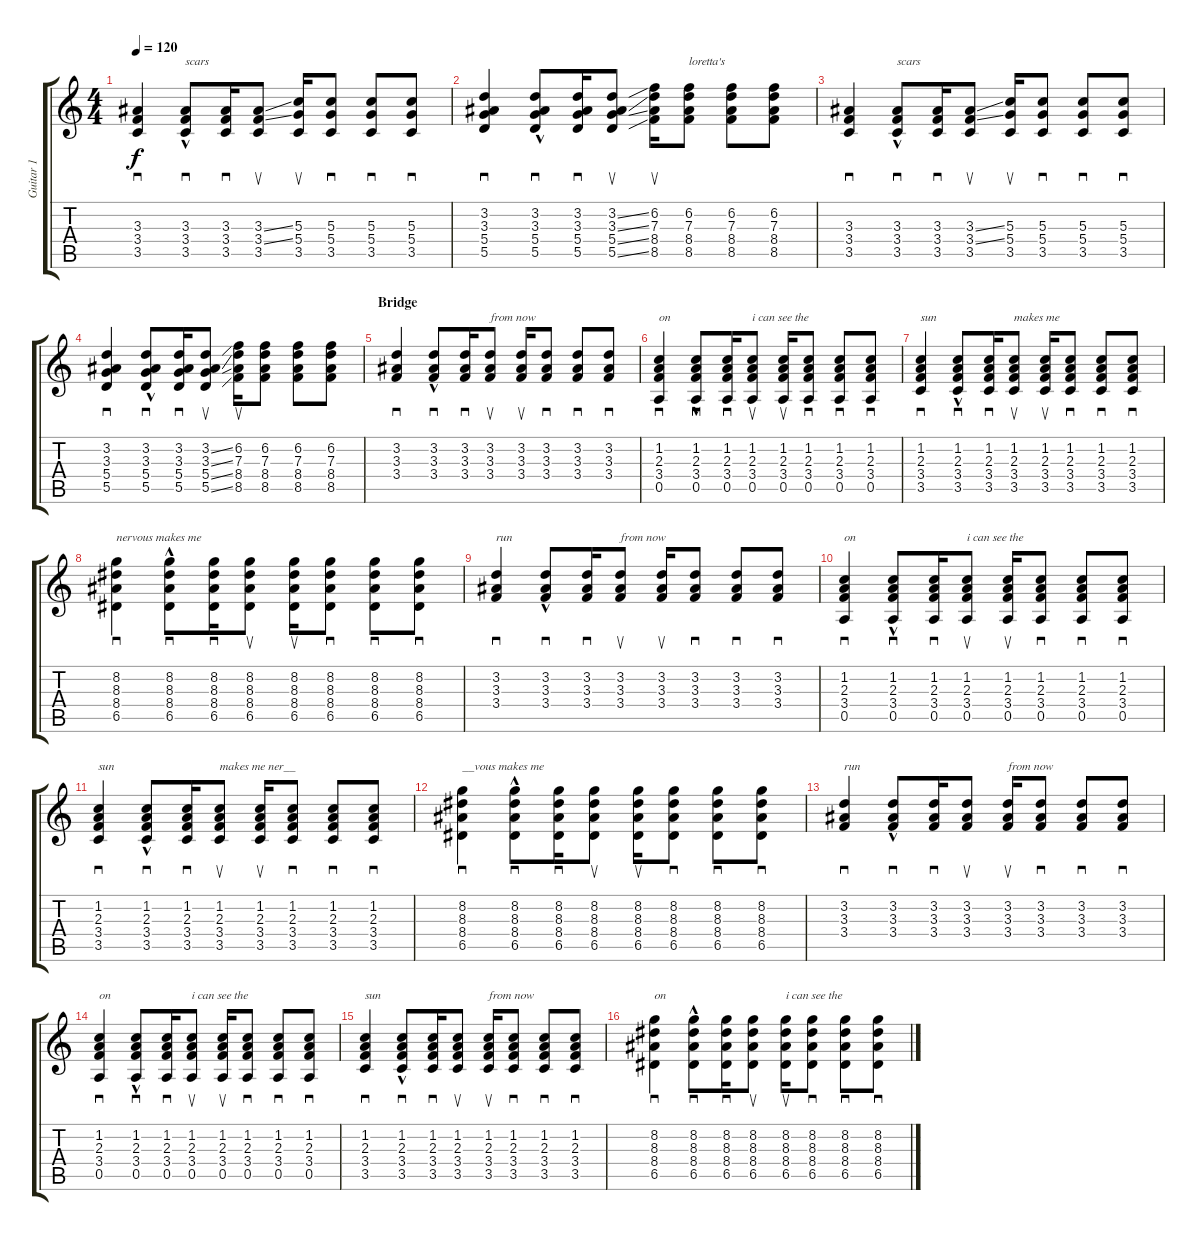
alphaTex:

\track ("Guitar 1" "Guitar 1") {instrument electricguitarclean}
\staff {score tabs}
\tuning (E4 B3 G3 D3 A2 E2) {hide}
\ts (4 4)
\tempo 120
\clef g2
\ks c
(3.3 3.4 3.5).4{sd dy f} (3.3{hac} 3.4{hac} 3.5{hac}).8{sd txt "scars"} (3.3 3.4 3.5).16{sd} (3.3{ss} 3.4{ss} 3.5).8{su} (5.3 5.4 3.5).16{su} (5.3 5.4 3.5).8{sd} (5.3 5.4 3.5).8{sd} (5.3 5.4 3.5).8{sd} |
(3.2 3.3 5.4 5.5).4{sd} (3.2 3.3{hac} 5.4{hac} 5.5{hac}).8{sd} (3.2 3.3 5.4 5.5).16{sd} (3.2{ss} 3.3{ss} 5.4{ss} 5.5{ss}).8{su} (6.2 7.3 8.4 8.5).16{su} (6.2 7.3 8.4 8.5).8{txt "loretta's"} (6.2 7.3 8.4 8.5).8 (6.2 7.3 8.4 8.5).8 |
(3.3 3.4 3.5).4{sd} (3.3{hac} 3.4{hac} 3.5{hac}).8{sd txt "scars"} (3.3 3.4 3.5).16{sd} (3.3{ss} 3.4{ss} 3.5).8{su} (5.3 5.4 3.5).16{su} (5.3 5.4 3.5).8{sd} (5.3 5.4 3.5).8{sd} (5.3 5.4 3.5).8{sd} |
(3.2 3.3 5.4 5.5).4{sd} (3.2 3.3{hac} 5.4{hac} 5.5{hac}).8{sd} (3.2 3.3 5.4 5.5).16{sd} (3.2{ss} 3.3{ss} 5.4{ss} 5.5{ss}).8{su} (6.2 7.3 8.4 8.5).16{su} (6.2 7.3 8.4 8.5).8 (6.2 7.3 8.4 8.5).8 (6.2 7.3 8.4 8.5).8 |
\section ("" "Bridge")
(3.2 3.3 3.4).4{sd} (3.2 3.3{hac} 3.4{hac}).8{sd} (3.2 3.3 3.4).16{sd} (3.2 3.3 3.4).8{su txt "from now"} (3.2 3.3 3.4).16{su} (3.2 3.3 3.4).8{sd} (3.2 3.3 3.4).8{sd} (3.2 3.3 3.4).8{sd} |
(1.2 2.3 3.4 0.5).4{sd txt "on"} (1.2 2.3{hac} 3.4{hac} 0.5).8{sd} (1.2 2.3 3.4 0.5).16{sd} (1.2 2.3 3.4 0.5).8{su txt "i can see the "} (1.2 2.3 3.4 0.5).16{su} (1.2 2.3 3.4 0.5).8{sd} (1.2 2.3 3.4 0.5).8{sd} (1.2 2.3 3.4 0.5).8{sd} |
(1.2 2.3 3.4 3.5).4{sd txt "sun"} (1.2 2.3{hac} 3.4{hac} 3.5).8{sd} (1.2 2.3 3.4 3.5).16{sd} (1.2 2.3 3.4 3.5).8{su txt "makes me "} (1.2 2.3 3.4 3.5).16{su} (1.2 2.3 3.4 3.5).8{sd} (1.2 2.3 3.4 3.5).8{sd} (1.2 2.3 3.4 3.5).8{sd} |
(8.2 8.3 8.4 6.5).4{sd txt "nervous makes me"} (8.2 8.3{hac} 8.4{hac} 6.5).8{sd} (8.2 8.3 8.4 6.5).16{sd} (8.2 8.3 8.4 6.5).8{su} (8.2 8.3 8.4 6.5).16{su} (8.2 8.3 8.4 6.5).8{sd} (8.2 8.3 8.4 6.5).8{sd} (8.2 8.3 8.4 6.5).8{sd} |
(3.2 3.3 3.4).4{sd txt "run"} (3.2 3.3{hac} 3.4{hac}).8{sd} (3.2 3.3 3.4).16{sd} (3.2 3.3 3.4).8{su txt "from now"} (3.2 3.3 3.4).16{su} (3.2 3.3 3.4).8{sd} (3.2 3.3 3.4).8{sd} (3.2 3.3 3.4).8{sd} |
(1.2 2.3 3.4 0.5).4{sd txt "on"} (1.2 2.3{hac} 3.4{hac} 0.5).8{sd} (1.2 2.3 3.4 0.5).16{sd} (1.2 2.3 3.4 0.5).8{su txt "i can see the"} (1.2 2.3 3.4 0.5).16{su} (1.2 2.3 3.4 0.5).8{sd} (1.2 2.3 3.4 0.5).8{sd} (1.2 2.3 3.4 0.5).8{sd} |
(1.2 2.3 3.4 3.5).4{sd txt "sun"} (1.2 2.3{hac} 3.4{hac} 3.5).8{sd} (1.2 2.3 3.4 3.5).16{sd} (1.2 2.3 3.4 3.5).8{su txt "makes me ner__"} (1.2 2.3 3.4 3.5).16{su} (1.2 2.3 3.4 3.5).8{sd} (1.2 2.3 3.4 3.5).8{sd} (1.2 2.3 3.4 3.5).8{sd} |
(8.2 8.3 8.4 6.5).4{sd txt "__vous makes me"} (8.2 8.3{hac} 8.4{hac} 6.5).8{sd} (8.2 8.3 8.4 6.5).16{sd} (8.2 8.3 8.4 6.5).8{su} (8.2 8.3 8.4 6.5).16{su} (8.2 8.3 8.4 6.5).8{sd} (8.2 8.3 8.4 6.5).8{sd} (8.2 8.3 8.4 6.5).8{sd} |
(3.2 3.3 3.4).4{sd txt "run"} (3.2 3.3{hac} 3.4{hac}).8{sd} (3.2 3.3 3.4).16{sd} (3.2 3.3 3.4).8{su} (3.2 3.3 3.4).16{su txt "from now"} (3.2 3.3 3.4).8{sd} (3.2 3.3 3.4).8{sd} (3.2 3.3 3.4).8{sd} |
(1.2 2.3 3.4 0.5).4{sd txt "on"} (1.2 2.3{hac} 3.4{hac} 0.5).8{sd} (1.2 2.3 3.4 0.5).16{sd} (1.2 2.3 3.4 0.5).8{su txt "i can see the "} (1.2 2.3 3.4 0.5).16{su} (1.2 2.3 3.4 0.5).8{sd} (1.2 2.3 3.4 0.5).8{sd} (1.2 2.3 3.4 0.5).8{sd} |
(1.2 2.3 3.4 3.5).4{sd txt "sun"} (1.2 2.3{hac} 3.4{hac} 3.5).8{sd} (1.2 2.3 3.4 3.5).16{sd} (1.2 2.3 3.4 3.5).8{su} (1.2 2.3 3.4 3.5).16{su txt "from now"} (1.2 2.3 3.4 3.5).8{sd} (1.2 2.3 3.4 3.5).8{sd} (1.2 2.3 3.4 3.5).8{sd} |
(8.2 8.3 8.4 6.5).4{sd txt "on"} (8.2 8.3{hac} 8.4{hac} 6.5).8{sd} (8.2 8.3 8.4 6.5).16{sd} (8.2 8.3 8.4 6.5).8{su} (8.2 8.3 8.4 6.5).16{su txt "i can see the "} (8.2 8.3 8.4 6.5).8{sd} (8.2 8.3 8.4 6.5).8{sd} (8.2 8.3 8.4 6.5).8{sd}
